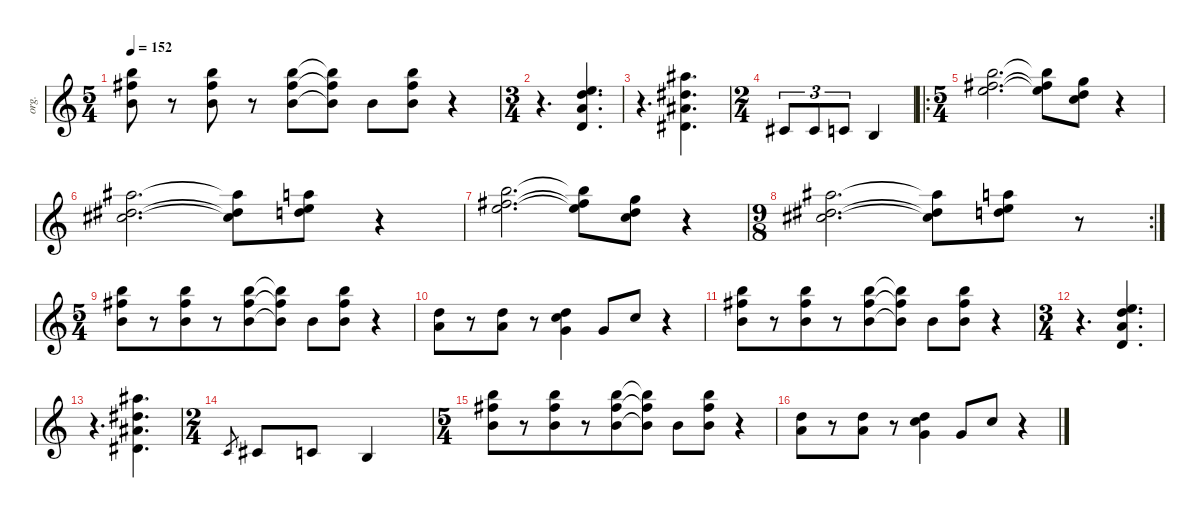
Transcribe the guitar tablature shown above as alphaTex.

\defaultSystemsLayout 4
\hideDynamics
\bracketExtendMode nobrackets
\otherSystemsTrackNameOrientation horizontal
\track ("Kevin Moore (Keyboard)" "org.") {instrument drawbarorgan}
\staff {score}
\tuning (E5 B4 G4 D4 A3 D3)
\ts (5 4)
\tempo 152
\clef g2
\ks c
(7.1 7.2{acc #} 9.4).8{dy f beam Down} r.8{beam Down} (7.1 7.2{acc #} 9.4).8{beam Down} r.8{beam Down} (7.1 7.2{acc #} 9.4).8{beam Down} (7.1{t} 7.2{t acc #} 9.4{t}).8{beam Down} 0.2.8{beam Down} (7.1 7.2{acc #} 9.4).8{beam Down} r.4{beam Down} |
\ts (3 4)
\beaming (8 2 2 2)
r.4{d beam Down} (0.1 3.2 2.3 0.4).4{d beam Up} |
r.4{d beam Down} (6.1{acc #} 4.2{acc #} 3.3{acc #} 1.4{acc #}).4{d beam Down} |
\ts (2 4)
\beaming (8 2 2)
4.5{acc #}.8{tu (3 2) beam Up} 4.5{acc #}.8{tu (3 2) beam Up} 3.5.8{tu (3 2) beam Up} 2.5.4{beam Up} |
\ro
\ts (5 4)
\beaming (8 6 4)
(7.1 7.2{acc #} 9.3).2{d instrument drawbarorgan beam Down} (7.1{t} 7.2{t acc #} 9.3{t}).8{beam Down} (3.1 3.2 5.3).8{beam Down} r.4{beam Down} |
(6.1{acc #} 4.2{acc #} 6.3{acc #}).2{d beam Down} (6.1{t acc #} 4.2{t acc #} 6.3{t acc #}).8{beam Down} (5.1 5.2 7.3).8{beam Down} r.4{beam Down} |
(7.1 7.2{acc #} 9.3).2{d beam Down} (7.1{t} 7.2{t acc #} 9.3{t}).8{beam Down} (3.1 3.2 5.3).8{beam Down} r.4{beam Down} |
\rc 2
\ts (9 8)
\beaming (8 3 3 3)
(6.1{acc #} 4.2{acc #} 6.3{acc #}).2{d beam Down} (6.1{t acc #} 4.2{t acc #} 6.3{t acc #}).8{beam Down} (5.1 5.2 7.3).8{beam Down} r.8{beam Down} |
\ts (5 4)
\beaming (8 6 4)
(7.1 7.2{acc #} 4.3).8{instrument rockorgan beam Down} r.8{beam Down} (7.1 7.2{acc #} 4.3).8{beam Down} r.8{beam Down} (7.1 7.2{acc #} 4.3).8{beam Down} (7.1{t} 7.2{t acc #} 4.3{t}).8{beam Down} 0.2.8{beam Down} (7.1 7.2{acc #} 4.3).8{beam Down} r.4{beam Down} |
(3.2 2.3).8{beam Down} r.8{beam Down} (3.2 2.3).8{beam Down} r.8{beam Down} (3.2 5.3 5.4).4{beam Down} 5.4.8{beam Up} 5.3.8{beam Up} r.4{beam Up} |
(7.1 7.2{acc #} 9.4).8{beam Down} r.8{beam Down} (7.1 7.2{acc #} 9.4).8{beam Down} r.8{beam Down} (7.1 7.2{acc #} 9.4).8{beam Down} (7.1{t} 7.2{t acc #} 9.4{t}).8{beam Down} 0.2.8{beam Down} (7.1 7.2{acc #} 9.4).8{beam Down} r.4{beam Down} |
\ts (3 4)
\beaming (8 2 2 2)
r.4{d beam Down} (0.1 3.2 2.3 0.4).4{d beam Up} |
r.4{d beam Down} (6.1{acc #} 4.2{acc #} 3.3{acc #} 1.4{acc #}).4{d beam Down} |
\ts (2 4)
\beaming (8 2 2)
3.5.8{gr dy mf beam Up} 4.5{acc #}.8{dy f beam Up} 3.5.8{beam Up} 2.5.4{beam Up} |
\ts (5 4)
\beaming (8 6 4)
(7.1 7.2{acc #} 4.3).8{beam Down} r.8{beam Down} (7.1 7.2{acc #} 9.4).8{beam Down} r.8{beam Down} (7.1 7.2{acc #} 9.4).8{beam Down} (7.1{t} 7.2{t acc #} 9.4{t}).8{beam Down} 0.2.8{beam Down} (7.1 7.2{acc #} 9.4).8{beam Down} r.4{beam Down} |
(3.2 2.3).8{beam Down} r.8{beam Down} (3.2 2.3).8{beam Down} r.8{beam Down} (3.2 5.3 5.4).4{beam Down} 5.4.8{beam Up} 5.3.8{beam Up} r.4{beam Up}
